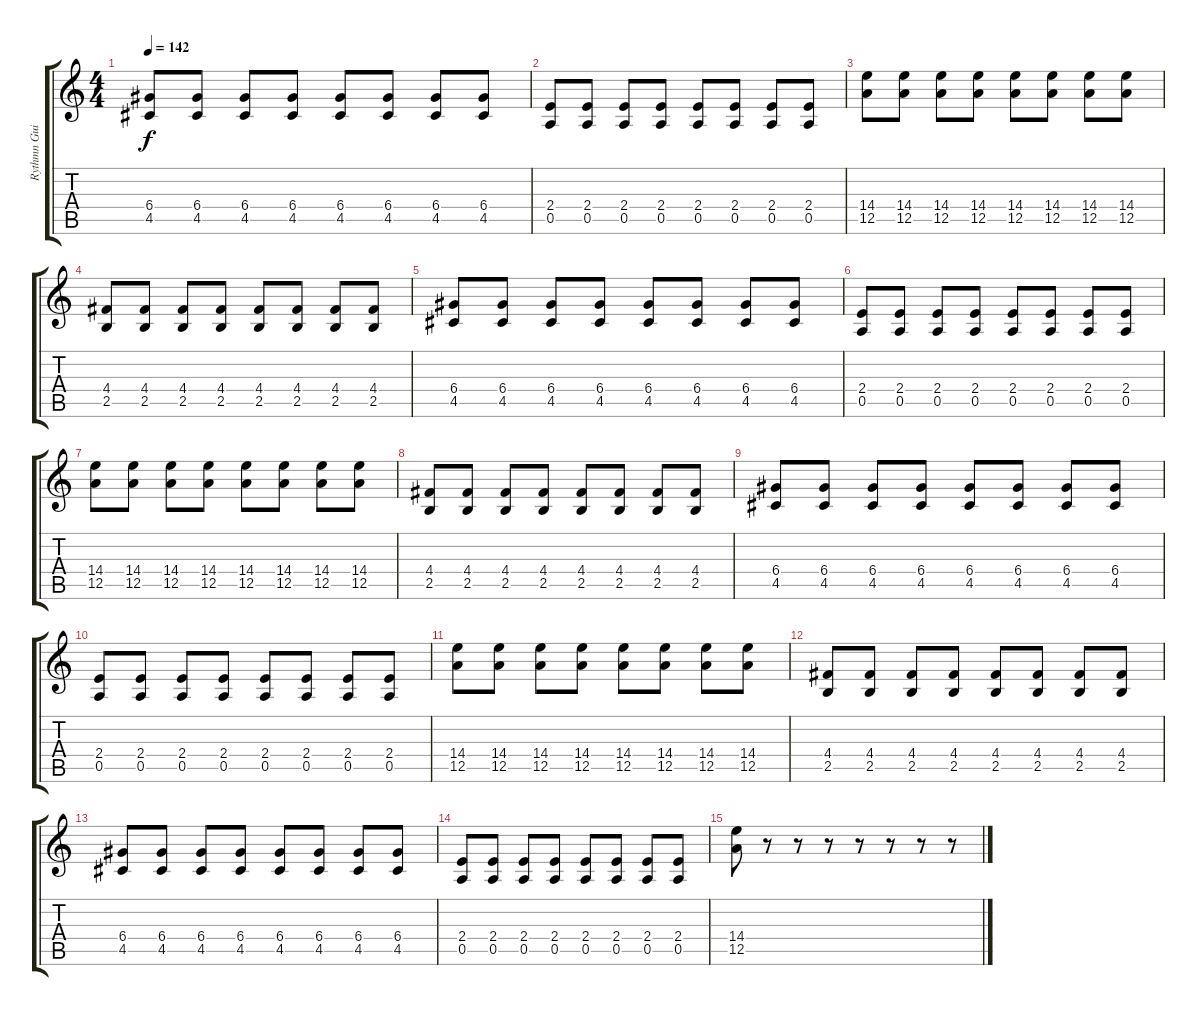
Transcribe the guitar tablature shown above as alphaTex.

\track ("Rythmn Guitar" "Rythmn Gui") {instrument overdrivenguitar}
\staff {score tabs}
\tuning (E4 B3 G3 D3 A2 D2) {hide}
\ts (4 4)
\tempo 142
\clef g2
\ks c
(6.4 4.5).8{dy f} (6.4 4.5).8 (6.4 4.5).8 (6.4 4.5).8 (6.4 4.5).8 (6.4 4.5).8 (6.4 4.5).8 (6.4 4.5).8 |
(2.4 0.5).8 (2.4 0.5).8 (2.4 0.5).8 (2.4 0.5).8 (2.4 0.5).8 (2.4 0.5).8 (2.4 0.5).8 (2.4 0.5).8 |
(14.4 12.5).8 (14.4 12.5).8 (14.4 12.5).8 (14.4 12.5).8 (14.4 12.5).8 (14.4 12.5).8 (14.4 12.5).8 (14.4 12.5).8 |
(4.4 2.5).8 (4.4 2.5).8 (4.4 2.5).8 (4.4 2.5).8 (4.4 2.5).8 (4.4 2.5).8 (4.4 2.5).8 (4.4 2.5).8 |
(6.4 4.5).8 (6.4 4.5).8 (6.4 4.5).8 (6.4 4.5).8 (6.4 4.5).8 (6.4 4.5).8 (6.4 4.5).8 (6.4 4.5).8 |
(2.4 0.5).8 (2.4 0.5).8 (2.4 0.5).8 (2.4 0.5).8 (2.4 0.5).8 (2.4 0.5).8 (2.4 0.5).8 (2.4 0.5).8 |
(14.4 12.5).8 (14.4 12.5).8 (14.4 12.5).8 (14.4 12.5).8 (14.4 12.5).8 (14.4 12.5).8 (14.4 12.5).8 (14.4 12.5).8 |
(4.4 2.5).8 (4.4 2.5).8 (4.4 2.5).8 (4.4 2.5).8 (4.4 2.5).8 (4.4 2.5).8 (4.4 2.5).8 (4.4 2.5).8 |
(6.4 4.5).8 (6.4 4.5).8 (6.4 4.5).8 (6.4 4.5).8 (6.4 4.5).8 (6.4 4.5).8 (6.4 4.5).8 (6.4 4.5).8 |
(2.4 0.5).8 (2.4 0.5).8 (2.4 0.5).8 (2.4 0.5).8 (2.4 0.5).8 (2.4 0.5).8 (2.4 0.5).8 (2.4 0.5).8 |
(14.4 12.5).8 (14.4 12.5).8 (14.4 12.5).8 (14.4 12.5).8 (14.4 12.5).8 (14.4 12.5).8 (14.4 12.5).8 (14.4 12.5).8 |
(4.4 2.5).8 (4.4 2.5).8 (4.4 2.5).8 (4.4 2.5).8 (4.4 2.5).8 (4.4 2.5).8 (4.4 2.5).8 (4.4 2.5).8 |
(6.4 4.5).8 (6.4 4.5).8 (6.4 4.5).8 (6.4 4.5).8 (6.4 4.5).8 (6.4 4.5).8 (6.4 4.5).8 (6.4 4.5).8 |
(2.4 0.5).8 (2.4 0.5).8 (2.4 0.5).8 (2.4 0.5).8 (2.4 0.5).8 (2.4 0.5).8 (2.4 0.5).8 (2.4 0.5).8 |
(14.4 12.5).8 r.8 r.8 r.8 r.8 r.8 r.8 r.8
